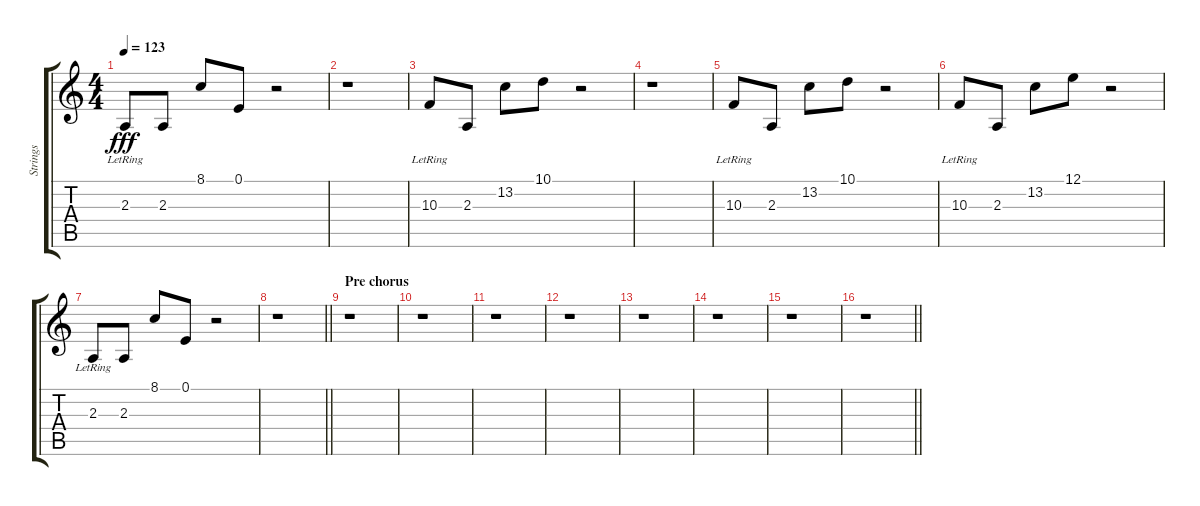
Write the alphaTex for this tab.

\track ("Strings" "Strings") {instrument pizzicatostrings}
\staff {score tabs}
\tuning (E4 B3 G3 D3 A2 E2) {hide}
\ts (4 4)
\tempo 123
\clef g2
\ks c
2.3{lr}.8{dy fff} 2.3.8 8.1.8 0.1.8 r.2 |
r.1 |
10.3{lr}.8 2.3.8 13.2.8 10.1.8 r.2 |
r.1 |
10.3{lr}.8 2.3.8 13.2.8 10.1.8 r.2 |
10.3{lr}.8 2.3.8 13.2.8 12.1.8 r.2 |
2.3{lr}.8 2.3.8 8.1.8 0.1.8 r.2 |
\barLineRight lightlight
r.1 |
\section ("" "Pre chorus")
r.1 |
r.1 |
r.1 |
r.1 |
r.1 |
r.1 |
r.1 |
\barLineRight lightlight
r.1
